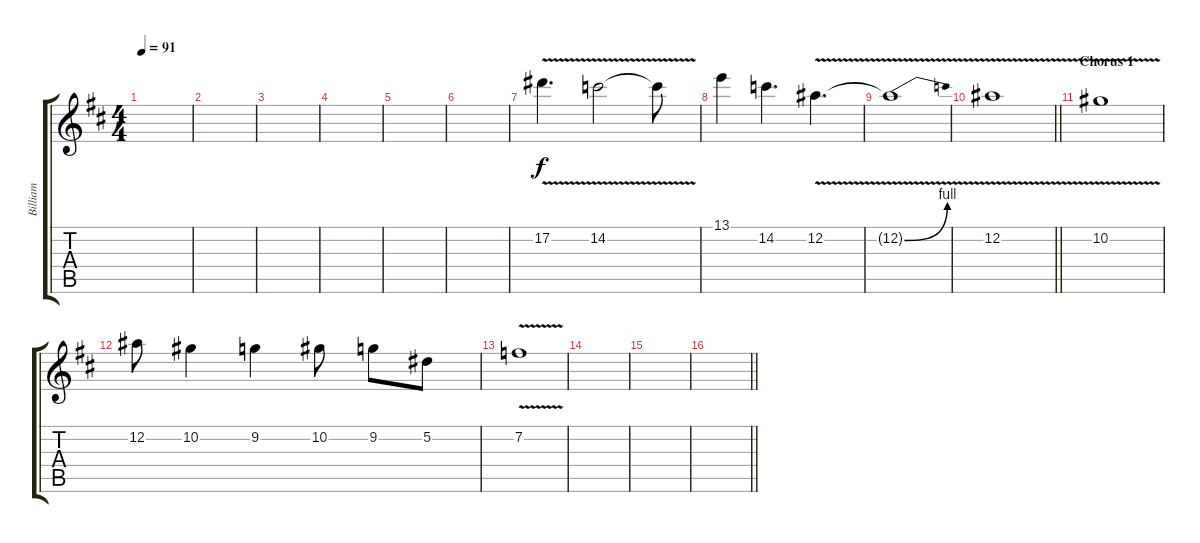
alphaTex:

\track ("Billiam" "Billiam") {instrument distortionguitar}
\staff {score tabs}
\tuning (Eb4 Bb3 Gb3 Db3 Ab2 Eb2) {hide}
\ts (4 4)
\tempo 91
\clef g2
\ks d
|
|
|
|
|
|
17.2{v}.4{d} 14.2{v}.2 14.2{t}.8 |
13.1.4 14.2.4{d} 12.2{v}.4{d} |
12.2{be (bend 0 0 60 4) t}.1 |
\barLineRight lightlight
12.2{v}.1 |
\section ("" "Chorus 1")
10.2{v}.1 |
12.2.8 10.2.4 9.2.4 10.2.8 9.2.8 5.2.8 |
7.2{v}.1 |
|
|
\barLineRight lightlight
